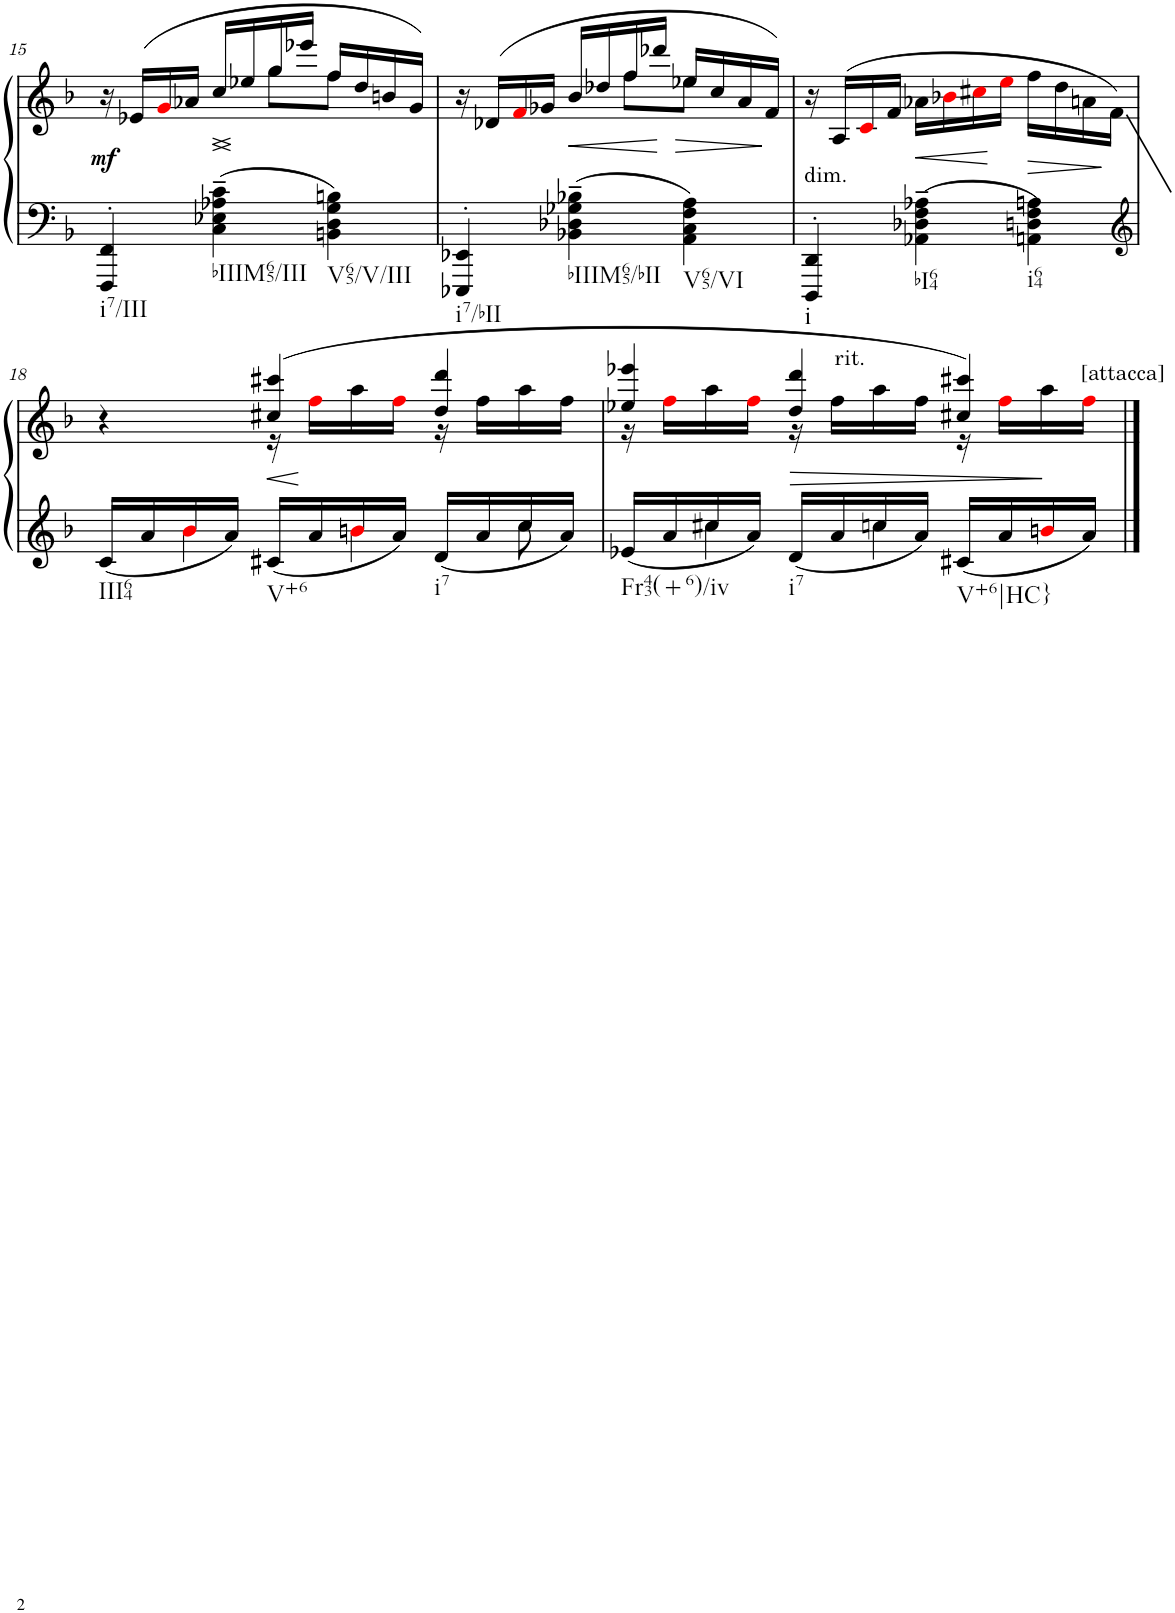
**kern	**kern	**dynam
*part1	*part1	*part1
*staff2	*staff1	*staff1/2
*I"Piano	*	*
*I'Pno.	*	*
!!LO:PB:g=z
*clefF4	*clefG2	*
*k[b-]	*k[b-]	*
*M3/4	*M3/4	*
=15	=15	=15
*	*^	*
!LO:TX:b:t=i7/III	!	!	!
!	!	!	!LO:DY:b
4FFF/'> 4FF/'>	16r	4ryy	mf
.	(16e-X/LL	.	.
.	16gi/	.	.
.	16a-X/JJ	.	.
!LO:TX:b:t=bIIIM65/III	!	!	!
!	!	!	!LO:HP:b
!	!	!	!LO:HP:n=1:b
4C\~ 4E-X\~ 4A-X\~ 4c\~	16cc/LL	8ryy	> <
.	16ee-X/	.	]
.	16gg/	8gg\L	[
.	16eee-X/JJ	.	.
!LO:TX:b:t=V65/V/III	!	!	!
4BBn\ 4D\ 4G\ 4Bn\	16ff/LL	8ff\J	.
.	16dd/	.	.
.	16bn/	8ryy	.
.	16g/JJ)	.	.
=16	=16	=16	=16
!LO:TX:b:t=i7/bII	!	!	!
4EEE-X/'> 4EE-X/'>	16r	4ryy	.
.	(16d-X/LL	.	.
.	16fi/	.	.
.	16g-X/JJ	.	.
!LO:TX:b:t=bIIIM65/bII	!	!	!
!	!	!	!LO:HP:b
!	!	!	!LO:HP:n=1:b
4BB-X\~ 4D-X\~ 4G-X\~ 4B-X\~	16b-/LL	8ryy	> <
.	16dd-X/	.	]
.	16ff/	8ff\L	[
.	16ddd-X/JJ	.	.
!LO:TX:b:t=V65/VI	!	!	!
4AA\ 4C\ 4F\ 4A\	16ee-X/LL	8ee-\J	.
.	16cc/	.	.
.	16a/	8ryy	.
.	16f/JJ)	.	.
*	*v	*v	*
=17	=17	=17
!LO:TX:a:t=dim.	!	!
!LO:TX:b:t=i	!	!
4DDD/'> 4DD/'>	16r	.
.	(16A/LL	.
.	16ci/	.
.	16f/JJ	.
!LO:TX:b:t=bI64	!	!
!	!	!LO:HP:b
4AA-X\~ 4D-X\~ 4F\~ 4A-X\~	16a-X\LL	<
.	16b-Xi\	[
.	16cc#Xi\	.
.	16eei\JJ	.
!LO:TX:b:t=i64	!	!
!	!	!LO:HP:b
4AAn\ 4Dn\ 4F\ 4An\	16ff\LL	>
.	16dd\	]
.	16an\	.
.	16f\JJ)	.
!!LO:LB:g=z
=18	=18	=18
*clefG2	*	*
*^	*^	*
!LO:TX:b:t=III64	!	!	!	!
16c/LL	8ryy	4r	4ryy	.
16a/	.	.	.	.
16b-i/	4b-i\	.	.	.
16a/JJ	.	.	.	.
!LO:TX:b:t=V+6	!	!	!	!
!	!	!	!	!LO:HP:b
16c#X/LL	.	(4cc#X/ 4ccc#X/	16r	<
16a/	.	.	16ffi\LL	[
16bni/	4bi\	.	16aa\	.
16a/JJ	.	.	16ffi\JJ	.
!LO:TX:b:t=i7	!	!	!	!
16d/LL	.	4dd/ 4ddd/	16r	.
16a/	.	.	16ff\LL	.
16cc/	8cc\	.	16aa\	.
16a/JJ	.	.	16ff\JJ	.
=19	=19	=19	=19	=19
!LO:TX:b:t=Fr43(+6)/iv	!	!	!	!
16e-X/LL	8ryy	4ee-X/ 4eee-X/	16r	.
16a/	.	.	16ffi\LL	.
16cc#X/	4cc#\	.	16aa\	.
16a/JJ	.	.	16ffi\JJ	.
!LO:TX:b:t=i7	!	!	!	!
!	!	!	!	!LO:HP:b
16d/LL	.	4dd/ 4ddd/	16r	>
!	!	!	!LO:TX:a:t=rit.	!
16a/	.	.	16ff\LL	.
16ccn/	4cc\	.	16aa\	.
16a/JJ	.	.	16ff\JJ	.
!LO:TX:b:t=V+6|HC}	!	!	!	!
16c#X/LL	.	4cc#X/ 4ccc#X/)	16r	]
16a/	.	.	16ffi\LL	.
16bni/	8ryy	.	16aa\	.
!	!	!	!LO:TX:a:t=[attacca]	!
16a/JJ	.	.	16ffi\JJ	.
*v	*v	*	*	*
*	*v	*v	*
==	==	==
*-	*-	*-
